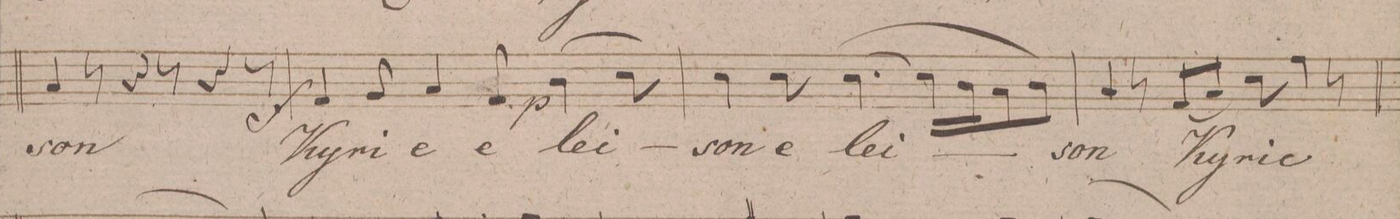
**kern	**dynam	**text
*I"Tenore.	*	*
*clefC4	*	*
*k[f#]	*	*
*M9/8	*	*
4G/	f	-son
8r	.	.
4r	.	.
8r	.	.
4r	.	.
8r	.	.
=5	=5	=5
4E/	f	Ky-
8F#/	.	-ri-
4G/	.	-e
8E/	.	e-
(4A\	p	-lei-
8B\)	.	.
=6	=6	=6
4B\	.	-son
8B\	.	e-
([4.B\	.	-lei-
16B\LL]	.	.
16A\J	.	.
8G\	.	.
8A\J)	.	.
=7	=7	=7
4G/	.	-son
8r	.	.
(8E/L	.	Ky-
8G/J)	.	.
8B\	.	-ri-
4e\	.	-e
8r	.	.
=8	=8	=8
*-	*-	*-
